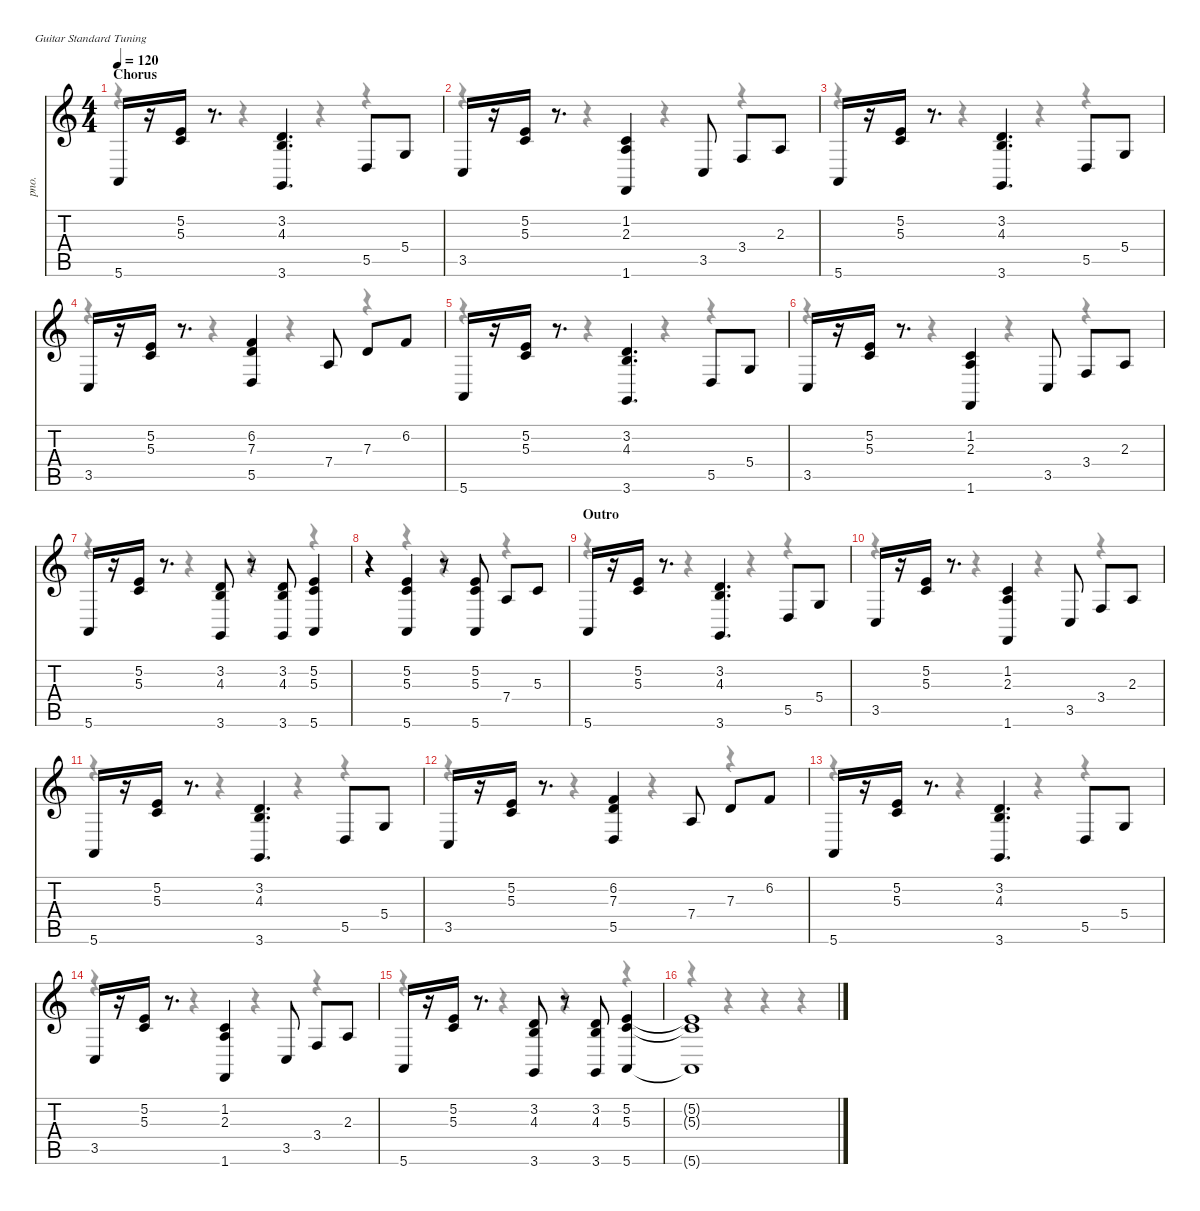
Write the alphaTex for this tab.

\defaultSystemsLayout 4
\hideDynamics
\bracketExtendMode nobrackets
\track ("Piano" "pno.") {instrument acousticgrandpiano}
\staff {score tabs}
\tuning (E4 B3 G3 D3 A2 E2)
\voice
\ts (4 4)
\section ("" "Chorus")
\tempo 120
\clef g2
\ks c
5.6.16{dy mf} r.16 (5.2 5.3).16 r.8{d} (3.2 4.3 3.6).4{d} 5.5.8 5.4.8 |
3.5.16 r.16 (5.2 5.3).16 r.8{d} (1.2 2.3 1.6).4 3.5.8 3.4.8 2.3.8 |
5.6.16 r.16 (5.2 5.3).16 r.8{d} (3.2 4.3 3.6).4{d} 5.5.8 5.4.8 |
3.5.16 r.16 (5.2 5.3).16 r.8{d} (6.2 7.3 5.5).4 7.4.8 7.3.8 6.2.8 |
5.6.16 r.16 (5.2 5.3).16 r.8{d} (3.2 4.3 3.6).4{d} 5.5.8 5.4.8 |
3.5.16 r.16 (5.2 5.3).16 r.8{d} (1.2 2.3 1.6).4 3.5.8 3.4.8 2.3.8 |
5.6.16 r.16 (5.2 5.3).16 r.8{d} (3.2 4.3 3.6).8 r.8 (3.2 4.3 3.6).8 (5.2 5.3 5.6).4 |
r.4 (5.2 5.3 5.6).4 r.8 (5.2 5.3 5.6).8 7.4.8 5.3.8 |
\section ("" "Outro")
5.6.16 r.16 (5.2 5.3).16 r.8{d} (3.2 4.3 3.6).4{d} 5.5.8 5.4.8 |
3.5.16 r.16 (5.2 5.3).16 r.8{d} (1.2 2.3 1.6).4 3.5.8 3.4.8 2.3.8 |
5.6.16 r.16 (5.2 5.3).16 r.8{d} (3.2 4.3 3.6).4{d} 5.5.8 5.4.8 |
3.5.16 r.16 (5.2 5.3).16 r.8{d} (6.2 7.3 5.5).4 7.4.8 7.3.8 6.2.8 |
5.6.16 r.16 (5.2 5.3).16 r.8{d} (3.2 4.3 3.6).4{d} 5.5.8 5.4.8 |
3.5.16 r.16 (5.2 5.3).16 r.8{d} (1.2 2.3 1.6).4 3.5.8 3.4.8 2.3.8 |
5.6.16 r.16 (5.2 5.3).16 r.8{d} (3.2 4.3 3.6).8 r.8 (3.2 4.3 3.6).8 (5.2 5.3 5.6).4 |
(5.2{t} 5.3{t} 5.6{t}).1{dy f}
\voice
\clef g2
\ottava regular
\simile none
\ks c
r.4{dy mf} r.4 r.4 r.4 |
r.4 r.4 r.4 r.4 |
r.4 r.4 r.4 r.4 |
r.4 r.4 r.4 r.4 |
r.4 r.4 r.4 r.4 |
r.4 r.4 r.4 r.4 |
r.4 r.4 r.4 r.4 |
r.4 r.4 r.4 r.4 |
r.4 r.4 r.4 r.4 |
r.4 r.4 r.4 r.4 |
r.4 r.4 r.4 r.4 |
r.4 r.4 r.4 r.4 |
r.4 r.4 r.4 r.4 |
r.4 r.4 r.4 r.4 |
r.4 r.4 r.4 r.4 |
r.4 r.4 r.4 r.4
